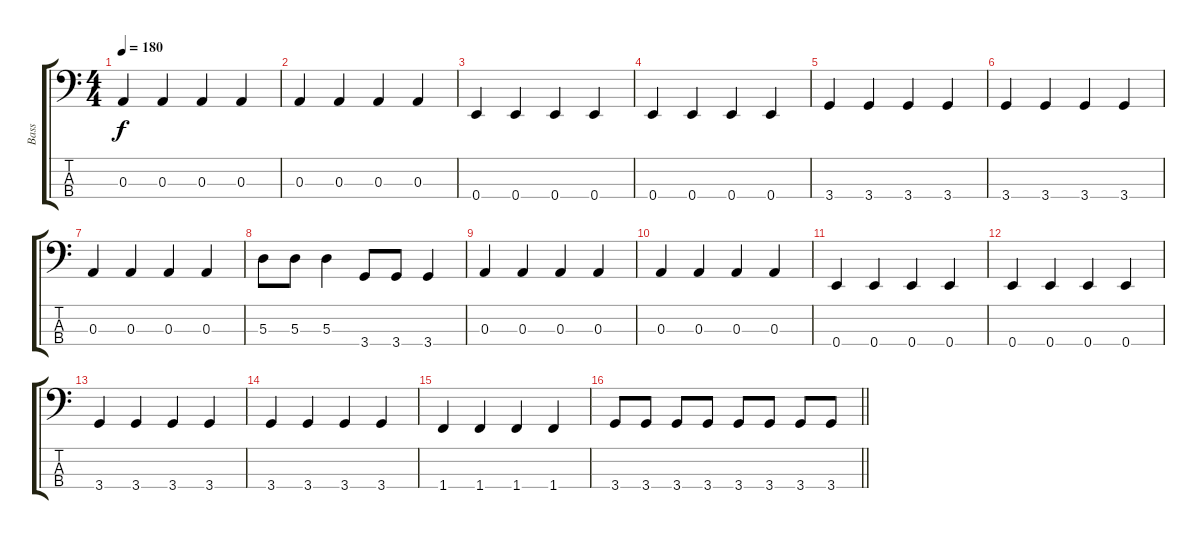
\track ("Bass" "Bass") {instrument electricbassfinger}
\staff {score tabs}
\tuning (G2 D2 A1 E1) {hide}
\ts (4 4)
\tempo 180
\clef f4
\ks c
0.3.4{dy f} 0.3.4 0.3.4 0.3.4 |
0.3.4 0.3.4 0.3.4 0.3.4 |
0.4.4 0.4.4 0.4.4 0.4.4 |
0.4.4 0.4.4 0.4.4 0.4.4 |
3.4.4 3.4.4 3.4.4 3.4.4 |
3.4.4 3.4.4 3.4.4 3.4.4 |
0.3.4 0.3.4 0.3.4 0.3.4 |
5.3.8 5.3.8 5.3.4 3.4.8 3.4.8 3.4.4 |
0.3.4 0.3.4 0.3.4 0.3.4 |
0.3.4 0.3.4 0.3.4 0.3.4 |
0.4.4 0.4.4 0.4.4 0.4.4 |
0.4.4 0.4.4 0.4.4 0.4.4 |
3.4.4 3.4.4 3.4.4 3.4.4 |
3.4.4 3.4.4 3.4.4 3.4.4 |
1.4.4 1.4.4 1.4.4 1.4.4 |
\barLineRight lightlight
3.4.8 3.4.8 3.4.8 3.4.8 3.4.8 3.4.8 3.4.8 3.4.8
